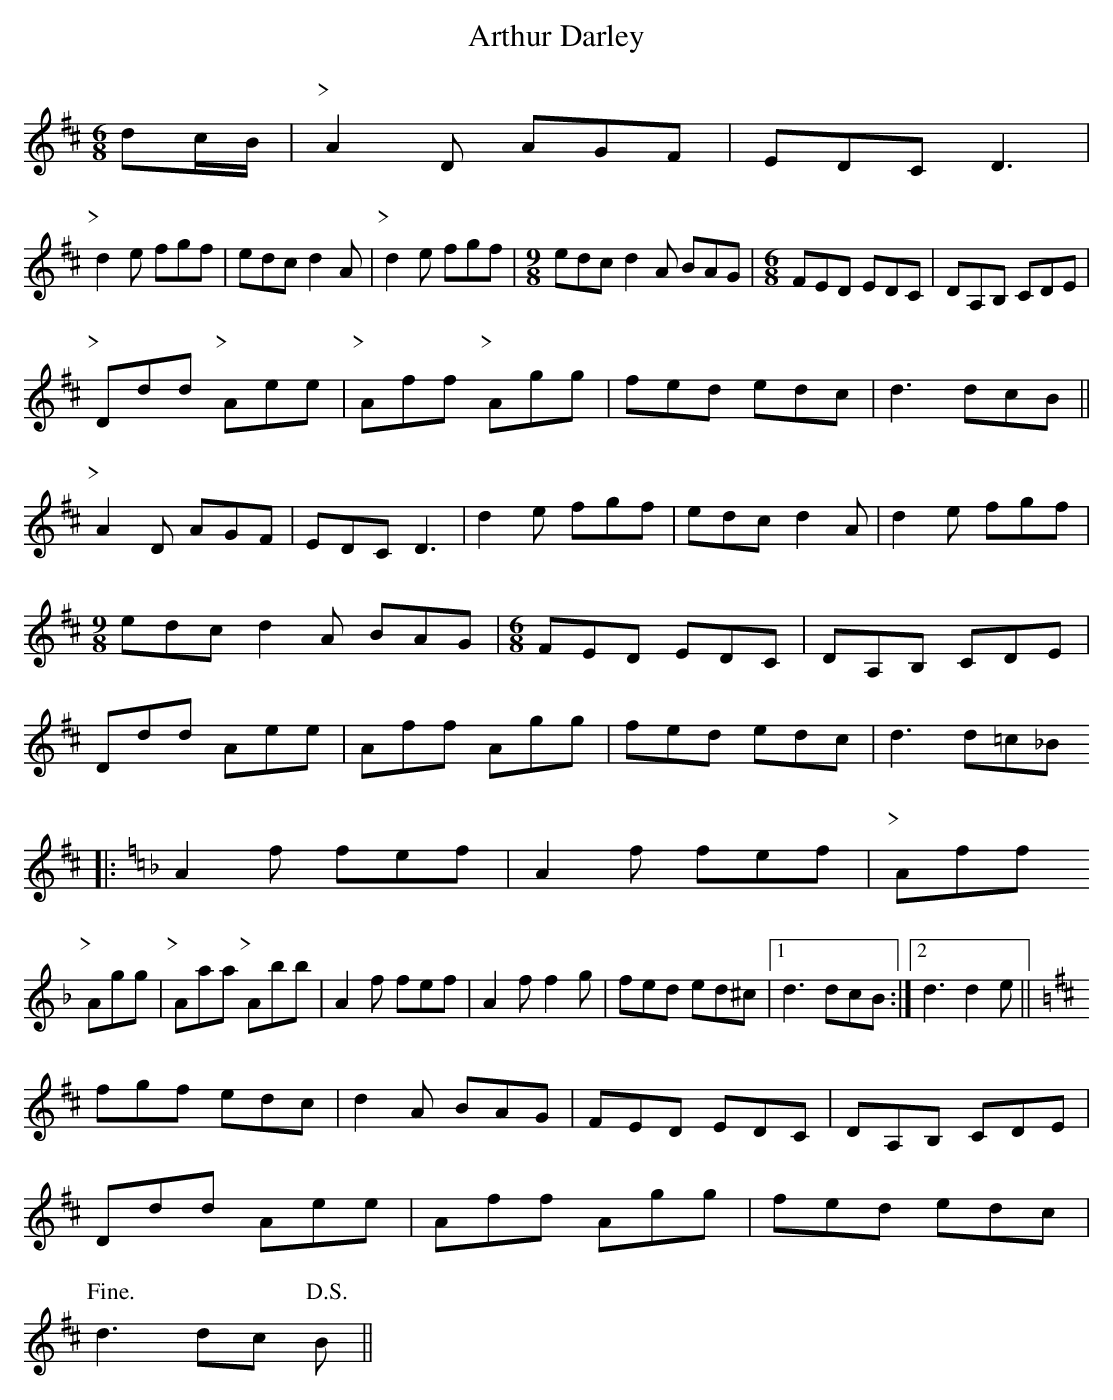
X:1
T:Arthur Darley
M:6/8
K:D
dc/2B/2|\
P:\>
A2D AGF|EDC D3|
P:\>
d2e fgf|edc d2A|\
P:\>
d2e fgf|\
M:9/8
edc d2A BAG|\
M:6/8
FED EDC|DA,B, CDE|
P:\>
Ddd \
P:\>
Aee|\
P:\>
Aff \
P:\>
Agg|fed edc|d3 dcB||
P:\>
P:segno
A2D AGF|EDC D3|d2e fgf|edc d2A|d2e fgf|
M:9/8
edc d2A BAG|\
M:6/8
FED EDC|DA,B, CDE|
Ddd Aee|Aff Agg|fed edc|d3 d=c_B
|:\
K:F
A2f fef|A2f fef|\
P:\>
Aff
P:\>
Agg|\
P:\>
Aaa \
P:\>
Abb|A2f fef|A2f f2g|fed ed^c|1d3 dcB:|2d3 d2e||
K:D
fgf edc|d2A BAG|FED EDC|DA,B, CDE|
Ddd Aee|Aff Agg|fed edc|
P:Fine.
d3 dc\
P:D.S.
B||
